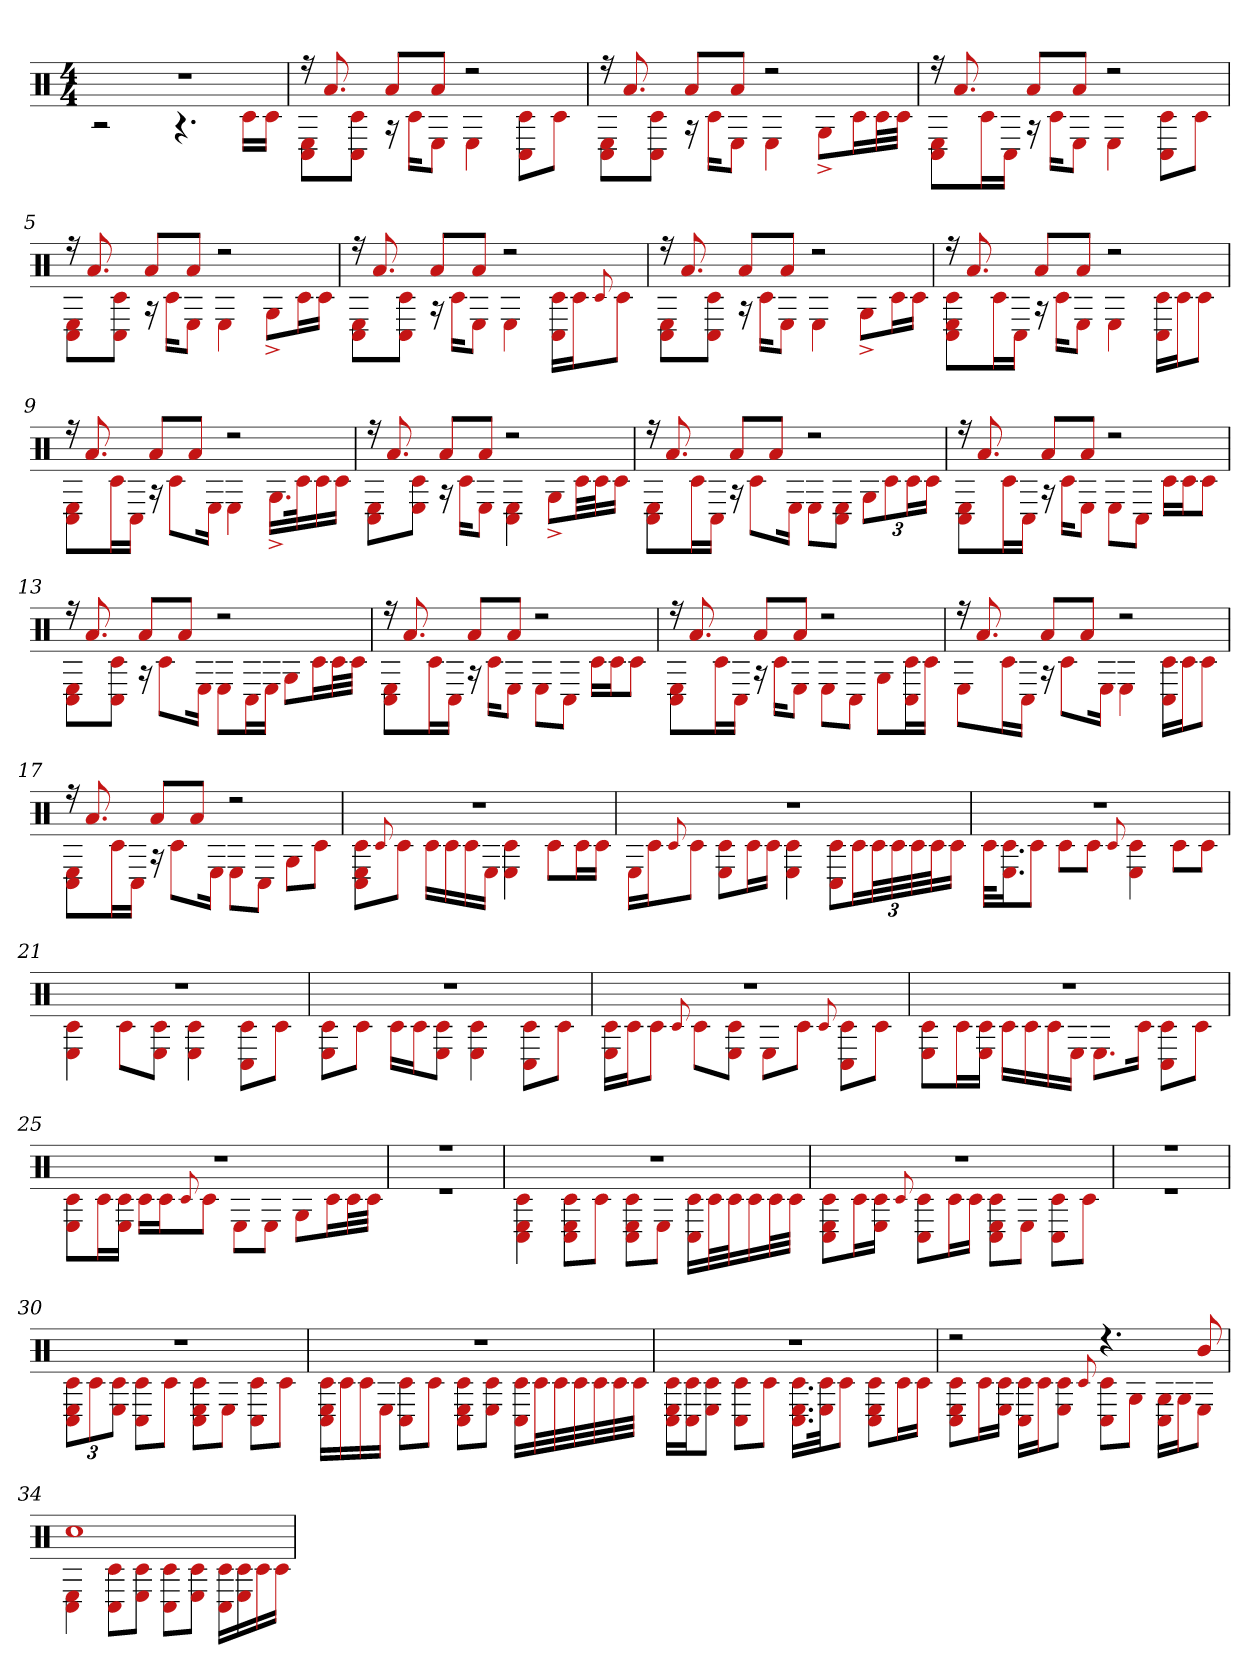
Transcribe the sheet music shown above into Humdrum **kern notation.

**kern
*part1
*staff1
*clefX
*k[]
*M4/4
=1
*^
1r	2r
.	4.r
.	16c#LL
.	16c#JJ
=2	=2
16r	8C# 8EL
8.a	.
.	8c# 8C#J
8aL	16r
.	16c#KL
8aJ	8EJ
2r	4E
.	8C# 8c#L
.	8c#J
=3	=3
16r	8C# 8EL
8.a	.
.	8c# 8C#J
8aL	16r
.	16c#KL
8aJ	8EJ
2r	4E
.	8G^L
.	16c#L
.	32c#L
.	32c#JJJ
=4	=4
16r	8C# 8EL
8.a	.
.	16c#L
.	16C#JJ
8aL	16r
.	16c#KL
8aJ	8EJ
2r	4E
.	8C# 8c#L
.	8c#J
=5	=5
16r	8C# 8EL
8.a	.
.	8c# 8C#J
8aL	16r
.	16c#KL
8aJ	8EJ
2r	4E
.	8G^L
.	16c#L
.	16c#JJ
=6	=6
16r	8E 8C#L
8.a	.
.	8c# 8C#J
8aL	16r
.	16c#KL
8aJ	8EJ
2r	4E
.	16C# 16c#LL
.	16c#J
.	8qqc#
.	8c#J
=7	=7
16r	8E 8C#L
8.a	.
.	8c# 8C#J
8aL	16r
.	16c#KL
8aJ	8EJ
2r	4E
.	8G^L
.	16c#L
.	16c#JJ
=8	=8
16r	8c# 8C# 8EL
8.a	.
.	16c#L
.	16C#JJ
8aL	16r
.	16c#KL
8aJ	8EJ
2r	4E
.	16C# 16c#LL
.	16c#J
.	8c#J
=9	=9
16r	8C# 8EL
8.a	.
.	16c#L
.	16C#JJ
8aL	16r
.	8c#L
8aJ	.
.	16EJk
2r	4E
.	16.G^LL
.	32c#k
.	16c#
.	16c#JJ
=10	=10
16r	8C# 8EL
8.a	.
.	8c# 8EJ
8aL	16r
.	16c#KL
8aJ	8EJ
2r	4E 4C#
.	8G^L
.	32c#LL
.	32c#J
.	16c#JJ
=11	=11
16r	8C# 8EL
8.a	.
.	16c#L
.	16C#JJ
8aL	16r
.	8c#L
8aJ	.
.	16EJk
2r	8EL
.	8C# 8EJ
.	12GL
.	12c#
.	24c#L
.	24c#JJ
=12	=12
16r	8E 8C#L
8.a	.
.	16c#L
.	16C#JJ
8aL	16r
.	16c#KL
8aJ	8EJ
2r	8EL
.	8C#J
.	16c#LL
.	16c#J
.	8c#J
=13	=13
16r	8C# 8EL
8.a	.
.	8c# 8C#J
8aL	16r
.	8c#L
8aJ	.
.	16EJk
2r	8EL
.	16C#L
.	16EJJ
.	8GL
.	16c#L
.	32c#L
.	32c#JJJ
=14	=14
16r	8C# 8EL
8.a	.
.	16c#L
.	16C#JJ
8aL	16r
.	16c#KL
8aJ	8EJ
2r	8EL
.	8C#J
.	16c#LL
.	16c#J
.	8c#J
=15	=15
16r	8C# 8EL
8.a	.
.	16c#L
.	16C#JJ
8aL	16r
.	16c#KL
8aJ	8EJ
2r	8EL
.	8C#J
.	8GL
.	16C# 16c#L
.	16c#JJ
=16	=16
16r	8EL
8.a	.
.	16c#L
.	16C#JJ
8aL	16r
.	8c#L
8aJ	.
.	16EJk
2r	4E
.	16C# 16c#LL
.	16c#J
.	8c#J
=17	=17
16r	8C# 8EL
8.a	.
.	16c#L
.	16C#JJ
8aL	16r
.	8c#L
8aJ	.
.	16EJk
2r	8EL
.	8C#J
.	8GL
.	8c#J
=18	=18
1r	8c# 8C# 8EL
.	8qqc#
.	8c#J
.	16c#LL
.	16c#
.	16c#
.	16EJJ
.	4c# 4E
.	8c#L
.	16c#L
.	16c#JJ
=19	=19
1r	16ELL
.	16c#J
.	8qqc#
.	8c#J
.	8E 8c#L
.	16c#L
.	16c#JJ
.	4E 4c#
.	12C# 12c#L
.	24c#L
.	48c#L
.	48c#
.	48c#
.	48c#J
.	24c#JJ
=20	=20
1r	32c#KLL
.	16.c# 16.EJ
.	8c#J
.	8c#L
.	8c#J
.	8qqc#
.	4c# 4E
.	8c#L
.	8c#J
=21	=21
1r	4E 4c#
.	8c#L
.	8c# 8EJ
.	4E 4c#
.	8C# 8c#L
.	8c#J
=22	=22
1r	8E 8c#L
.	8c#J
.	16c#LL
.	16c#J
.	8c# 8EJ
.	4c# 4E
.	8C# 8c#L
.	8c#J
=23	=23
1r	16E 16c#LL
.	16c#J
.	8c#J
.	8qqc#
.	8c#L
.	8c# 8EJ
.	8EL
.	8c#J
.	8qqc#
.	8C# 8c#L
.	8c#J
=24	=24
1r	8E 8c#L
.	16c#L
.	16c# 16EJJ
.	16c#LL
.	16c#
.	16c#
.	16EJJ
.	8.EL
.	16c#Jk
.	8C# 8c#L
.	8c#J
=25	=25
1r	8E 8c#L
.	16c#L
.	16E 16c#JJ
.	16c#LL
.	16c#J
.	8qqc#
.	8c#J
.	8EL
.	8EJ
.	8GL
.	16c#L
.	32c#L
.	32c#JJJ
=26	=26
1r	1r
=27	=27
1r	4C# 4E 4c#
.	8E 8c# 8C#L
.	8c#J
.	8c# 8E 8C#L
.	8EJ
.	16C# 16c#LL
.	32c#L
.	32c#J
.	16c#
.	32c#L
.	32c#JJJ
=28	=28
1r	8C# 8E 8c#L
.	16c#L
.	16E 16c#JJ
.	8qqc#
.	8C# 8c#L
.	16c#L
.	16c#JJ
.	8E 8c# 8C#L
.	8EJ
.	8c# 8C#L
.	8c#J
=29	=29
1r	1r
=30	=30
1r	12E 12C# 12c#L
.	12c#
.	12c# 12EJ
.	8C# 8c#L
.	8c#J
.	8c# 8C# 8EL
.	8EJ
.	8C# 8c#L
.	8c#J
=31	=31
1r	16E 16C# 16c#LL
.	16c#
.	16c#
.	16EJJ
.	8C# 8c#L
.	8c#J
.	8E 8c# 8C#L
.	8E 8c#J
.	16C# 16c#LL
.	32c#L
.	32c#
.	32c#
.	32c#
.	32c#
.	32c#JJJ
=32	=32
1r	16C# 16E 16c#LL
.	16c# 16C#J
.	8c# 8EJ
.	8C# 8c#L
.	8c#J
.	16.C# 16.E 16.c#LL
.	32c# 32EJk
.	8c#J
.	8C# 8E 8c#L
.	16c#L
.	16c#JJ
=33	=33
2r	8E 8c# 8C#L
.	16c#L
.	16c# 16EJJ
.	16c# 16C#LL
.	16c#J
.	8c# 8EJ
.	8qqc#
4.r	8C# 8c#L
.	8GJ
.	16G 16C#LL
.	16GJ
8b	8EJ
=34	=34
1cc#	4E 4C#
.	8C# 8c#L
.	8E 8c#J
.	8C# 8c#L
.	8E 8c#J
.	16C# 16c#LL
.	16E 16c#
.	16c#
.	16c#JJ
*v	*v
=
*-
